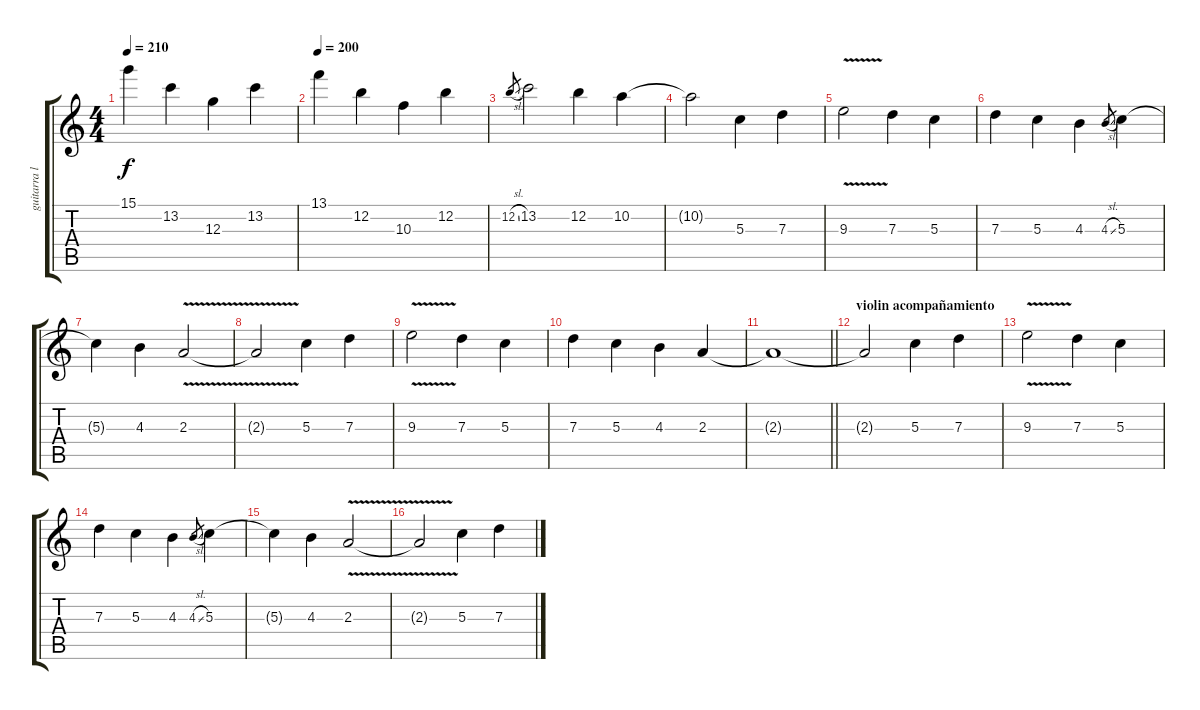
\track ("guitarra lider" "guitarra l") {instrument distortionguitar}
\staff {score tabs}
\tuning (E4 B3 G3 D3 A2 E2) {hide}
\ts (4 4)
\tempo 210
\clef g2
\ks c
15.1.4{dy f} 13.2.4 12.3.4 13.2.4 |
\tempo 200
13.1.4 12.2.4 10.3.4 12.2.4 |
12.2{sl}.8{gr} 13.2.2 12.2.4 10.2.4 |
10.2{t}.2 5.3.4 7.3.4 |
9.3{v}.2 7.3.4 5.3.4 |
7.3.4 5.3.4 4.3.4 4.3{sl}.8{gr} 5.3.4 |
5.3{t}.4 4.3.4 2.3{v}.2 |
2.3{t}.2 5.3.4 7.3.4 |
9.3{v}.2 7.3.4 5.3.4 |
7.3.4 5.3.4 4.3.4 2.3.4 |
\barLineRight lightlight
2.3{t}.1 |
\section ("" "violin acompañamiento")
2.3{t}.2 5.3.4 7.3.4 |
9.3{v}.2 7.3.4 5.3.4 |
7.3.4 5.3.4 4.3.4 4.3{sl}.8{gr} 5.3.4 |
5.3{t}.4 4.3.4 2.3{v}.2 |
2.3{t}.2 5.3.4 7.3.4
